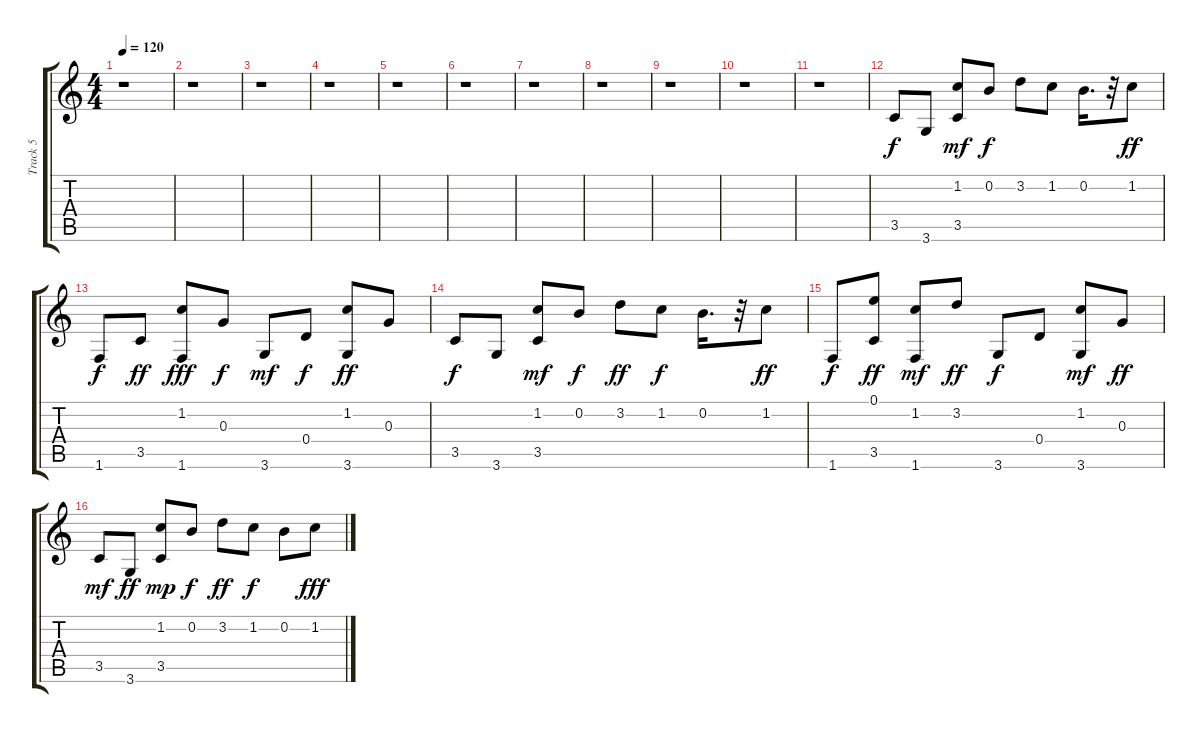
\track ("Track 5" "Track 5") {instrument acousticguitarsteel}
\staff {score tabs}
\tuning (E4 B3 G3 D3 A2 E2) {hide}
\ts (4 4)
\tempo 120
\clef g2
\ks c
r.1{dy f instrument acousticguitarsteel} |
r.1 |
r.1 |
r.1 |
r.1 |
r.1 |
r.1 |
r.1 |
r.1 |
r.1 |
r.1 |
3.5.8 3.6.8 (1.2 3.5).8{dy mf} 0.2.8{dy f} 3.2.8 1.2.8 0.2.16{d} r.32 1.2.8{dy ff} |
1.6.8{dy f} 3.5.8{dy ff} (1.2 1.6).8{dy fff} 0.3.8{dy f} 3.6.8{dy mf} 0.4.8{dy f} (1.2 3.6).8{dy ff} 0.3.8 |
3.5.8{dy f} 3.6.8 (1.2 3.5).8{dy mf} 0.2.8{dy f} 3.2.8{dy ff} 1.2.8{dy f} 0.2.16{d} r.32 1.2.8{dy ff} |
1.6.8{dy f} (0.1 3.5).8{dy ff} (1.2 1.6).8{dy mf} 3.2.8{dy ff} 3.6.8{dy f} 0.4.8 (1.2 3.6).8{dy mf} 0.3.8{dy ff} |
3.5.8{dy mf} 3.6.8{dy ff} (1.2 3.5).8{dy mp} 0.2.8{dy f} 3.2.8{dy ff} 1.2.8{dy f} 0.2.8 1.2.8{dy fff}
